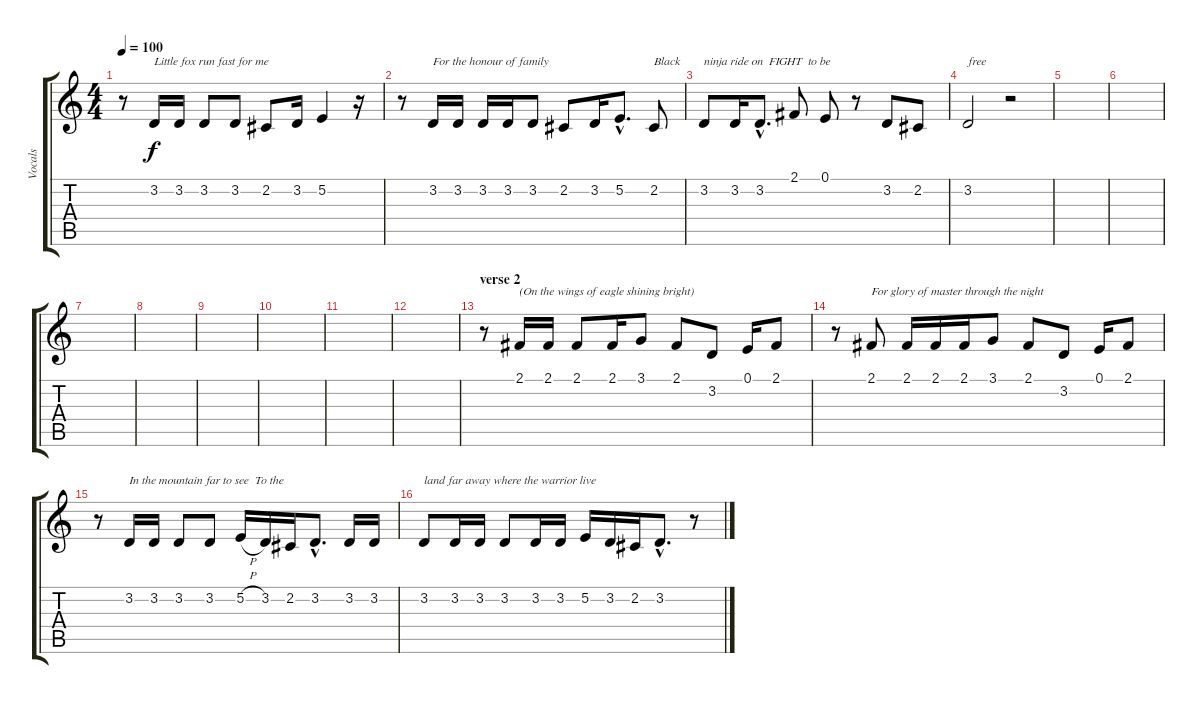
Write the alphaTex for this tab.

\track ("Vocals" "Vocals") {instrument frenchhorn}
\staff {score tabs}
\tuning (E4 B3 G3 D3 A2 E2) {hide}
\ts (4 4)
\tempo 100
\clef g2
\ks c
r.8{dy f} 3.2.16{txt "Little fox run fast for me"} 3.2.16 3.2.8 3.2.8 2.2.8 3.2.16 5.2.4 r.16 |
r.8 3.2.16{txt "For the honour of family"} 3.2.16 3.2.16 3.2.16 3.2.8 2.2.8 3.2.16 5.2{hac}.8{d} 2.2.8{txt "Black"} |
3.2.8{txt "ninja ride on  FIGHT  to be"} 3.2.16 3.2{hac}.8{d} 2.1.8 0.1.8 r.8 3.2.8 2.2.8 |
3.2.2{txt "free"} r.2 |
|
|
|
|
|
|
|
|
\section ("" "verse 2")
r.8 2.1.16{txt "(On the wings of eagle shining bright)"} 2.1.16 2.1.8 2.1.16 3.1.8 2.1.8 3.2.8 0.1.16 2.1.8 |
r.8 2.1.8{txt "For glory of master through the night "} 2.1.16 2.1.16 2.1.16 3.1.8 2.1.8 3.2.8 0.1.16 2.1.8 |
r.8 3.2.16{txt "In the mountain far to see  To the"} 3.2.16 3.2.8 3.2.8 5.2{h}.16 3.2.16 2.2.16 3.2{hac}.8{d} 3.2.16 3.2.16 |
3.2.8{txt "land far away where the warrior live"} 3.2.16 3.2.16 3.2.8 3.2.16 3.2.16 5.2.16 3.2.16 2.2.16 3.2{hac}.8{d} r.8
